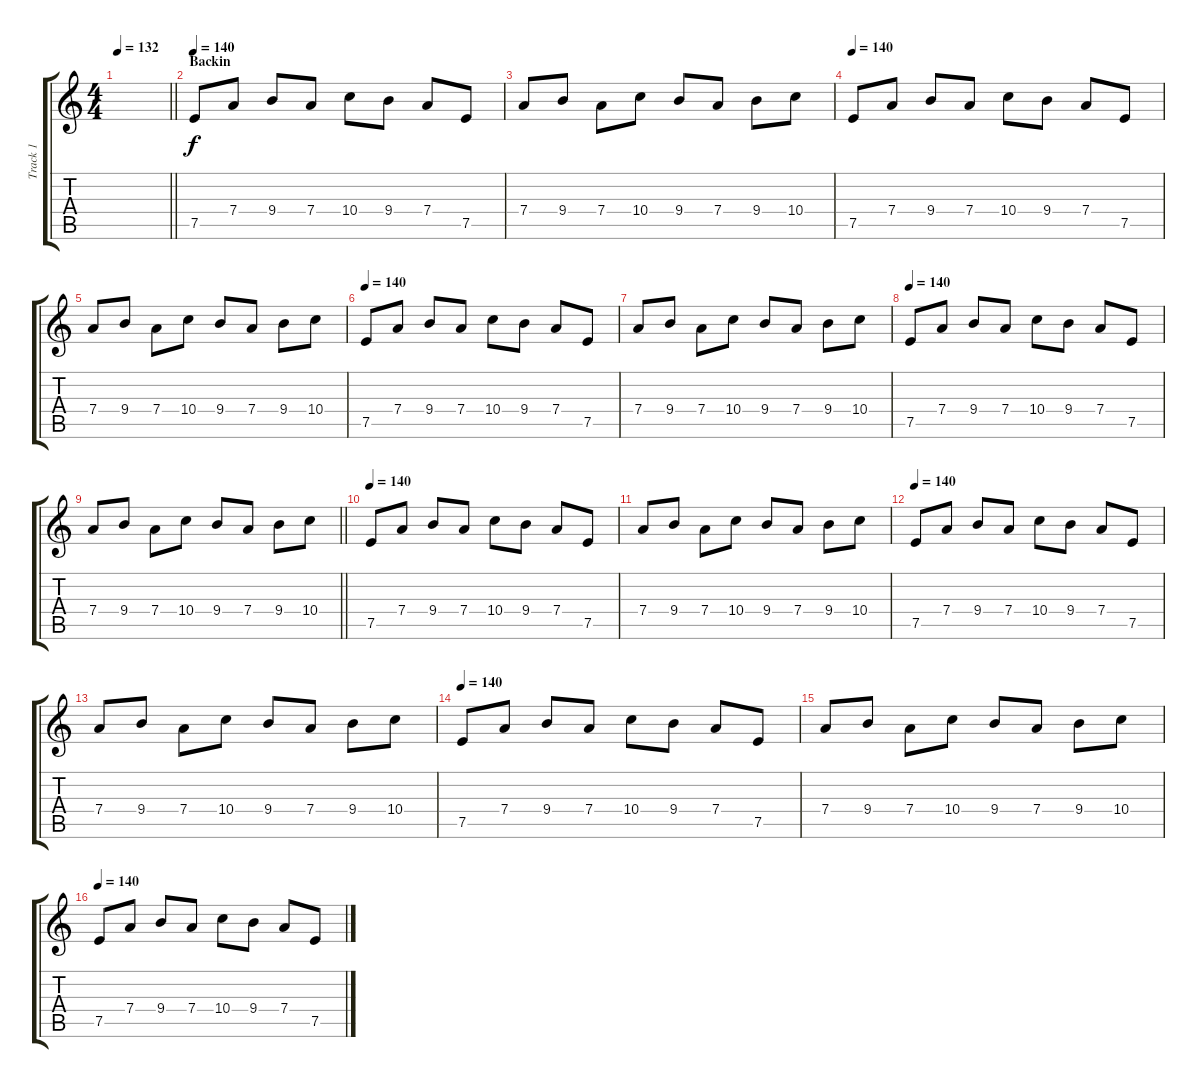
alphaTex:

\track ("Track 1" "Track 1") {instrument distortionguitar}
\staff {score tabs}
\tuning (E4 B3 G3 D3 A2 E2) {hide}
\ts (4 4)
\tempo 132
\clef g2
\barLineRight lightlight
\ks c
|
\section ("" "Backin")
\tempo 140
7.5.8 7.4.8 9.4.8 7.4.8 10.4.8 9.4.8 7.4.8 7.5.8 |
7.4.8 9.4.8 7.4.8 10.4.8 9.4.8 7.4.8 9.4.8 10.4.8 |
\tempo 140
7.5.8 7.4.8 9.4.8 7.4.8 10.4.8 9.4.8 7.4.8 7.5.8 |
7.4.8 9.4.8 7.4.8 10.4.8 9.4.8 7.4.8 9.4.8 10.4.8 |
\tempo 140
7.5.8 7.4.8 9.4.8 7.4.8 10.4.8 9.4.8 7.4.8 7.5.8 |
7.4.8 9.4.8 7.4.8 10.4.8 9.4.8 7.4.8 9.4.8 10.4.8 |
\tempo 140
7.5.8 7.4.8 9.4.8 7.4.8 10.4.8 9.4.8 7.4.8 7.5.8 |
\barLineRight lightlight
7.4.8 9.4.8 7.4.8 10.4.8 9.4.8 7.4.8 9.4.8 10.4.8 |
\section ("" "")
\tempo 140
7.5.8 7.4.8 9.4.8 7.4.8 10.4.8 9.4.8 7.4.8 7.5.8 |
7.4.8 9.4.8 7.4.8 10.4.8 9.4.8 7.4.8 9.4.8 10.4.8 |
\tempo 140
7.5.8 7.4.8 9.4.8 7.4.8 10.4.8 9.4.8 7.4.8 7.5.8 |
7.4.8 9.4.8 7.4.8 10.4.8 9.4.8 7.4.8 9.4.8 10.4.8 |
\tempo 140
7.5.8 7.4.8 9.4.8 7.4.8 10.4.8 9.4.8 7.4.8 7.5.8 |
7.4.8 9.4.8 7.4.8 10.4.8 9.4.8 7.4.8 9.4.8 10.4.8 |
\tempo 140
7.5.8 7.4.8 9.4.8 7.4.8 10.4.8 9.4.8 7.4.8 7.5.8
